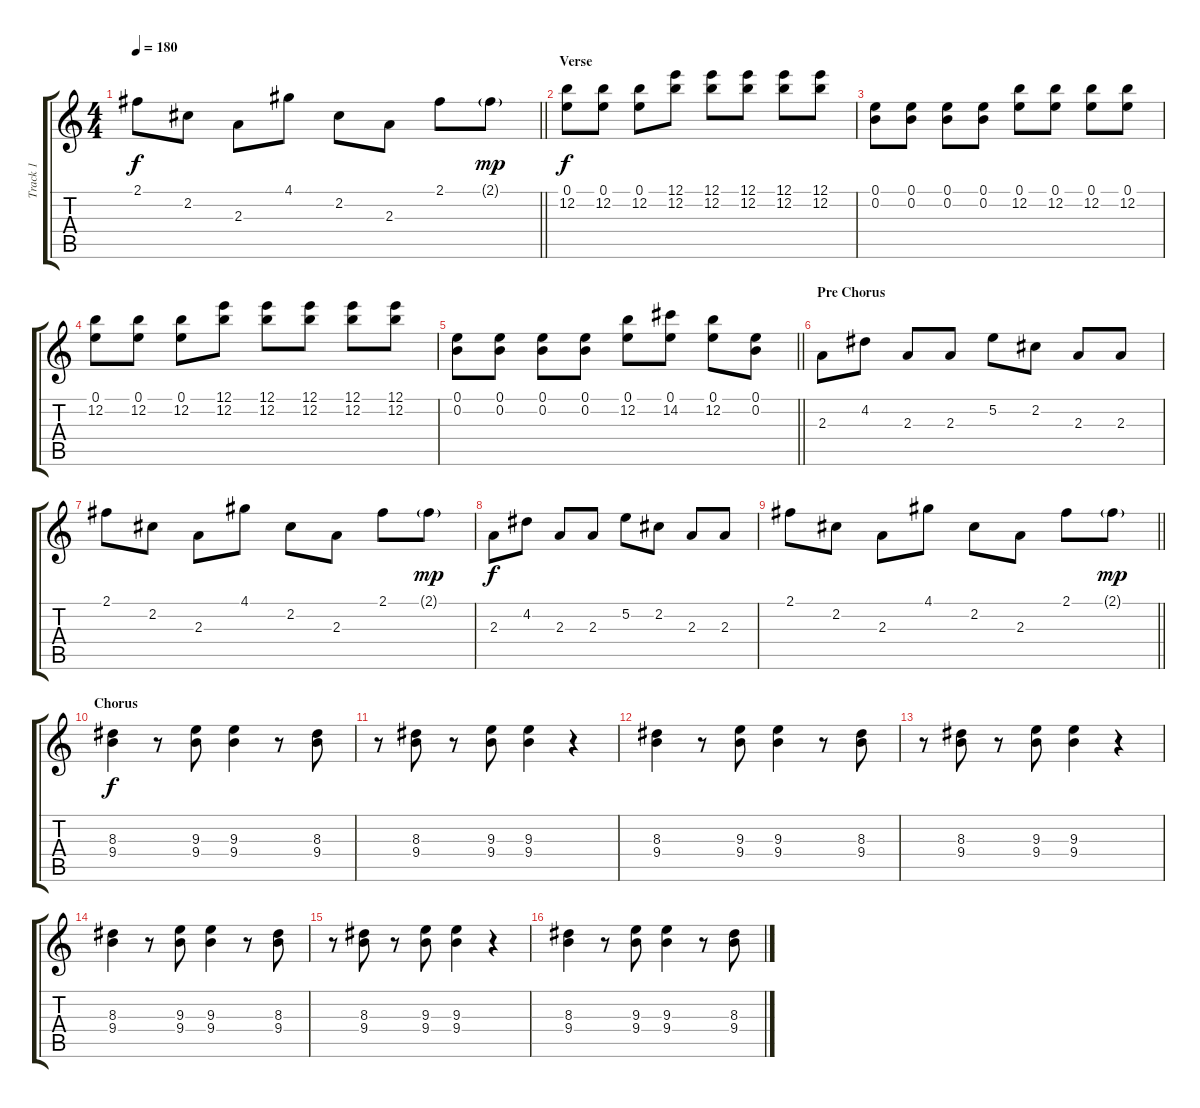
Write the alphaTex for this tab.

\track ("Track 1" "Track 1") {instrument distortionguitar}
\staff {score tabs}
\tuning (E4 B3 G3 D3 A2 E2) {hide}
\ts (4 4)
\tempo 180
\clef g2
\barLineRight lightlight
\ks c
2.1.8{dy f} 2.2.8 2.3.8 4.1.8 2.2.8 2.3.8 2.1.8 2.1{g}.8{dy mp} |
\section ("" "Verse")
(0.1 12.2).8{dy f} (0.1 12.2).8 (0.1 12.2).8 (12.1 12.2).8 (12.1 12.2).8 (12.1 12.2).8 (12.1 12.2).8 (12.1 12.2).8 |
(0.1 0.2).8 (0.1 0.2).8 (0.1 0.2).8 (0.1 0.2).8 (0.1 12.2).8 (0.1 12.2).8 (0.1 12.2).8 (0.1 12.2).8 |
(0.1 12.2).8 (0.1 12.2).8 (0.1 12.2).8 (12.1 12.2).8 (12.1 12.2).8 (12.1 12.2).8 (12.1 12.2).8 (12.1 12.2).8 |
\barLineRight lightlight
(0.1 0.2).8 (0.1 0.2).8 (0.1 0.2).8 (0.1 0.2).8 (0.1 12.2).8 (0.1 14.2).8 (0.1 12.2).8 (0.1 0.2).8 |
\section ("" "Pre Chorus")
2.3.8 4.2.8 2.3.8 2.3.8 5.2.8 2.2.8 2.3.8 2.3.8 |
2.1.8 2.2.8 2.3.8 4.1.8 2.2.8 2.3.8 2.1.8 2.1{g}.8{dy mp} |
2.3.8{dy f} 4.2.8 2.3.8 2.3.8 5.2.8 2.2.8 2.3.8 2.3.8 |
\barLineRight lightlight
2.1.8 2.2.8 2.3.8 4.1.8 2.2.8 2.3.8 2.1.8 2.1{g}.8{dy mp} |
\section ("" "Chorus")
(8.3 9.4).4{dy f} r.8 (9.3 9.4).8 (9.3 9.4).4 r.8 (8.3 9.4).8 |
r.8 (8.3 9.4).8 r.8 (9.3 9.4).8 (9.3 9.4).4 r.4 |
(8.3 9.4).4 r.8 (9.3 9.4).8 (9.3 9.4).4 r.8 (8.3 9.4).8 |
r.8 (8.3 9.4).8 r.8 (9.3 9.4).8 (9.3 9.4).4 r.4 |
(8.3 9.4).4 r.8 (9.3 9.4).8 (9.3 9.4).4 r.8 (8.3 9.4).8 |
r.8 (8.3 9.4).8 r.8 (9.3 9.4).8 (9.3 9.4).4 r.4 |
(8.3 9.4).4 r.8 (9.3 9.4).8 (9.3 9.4).4 r.8 (8.3 9.4).8
